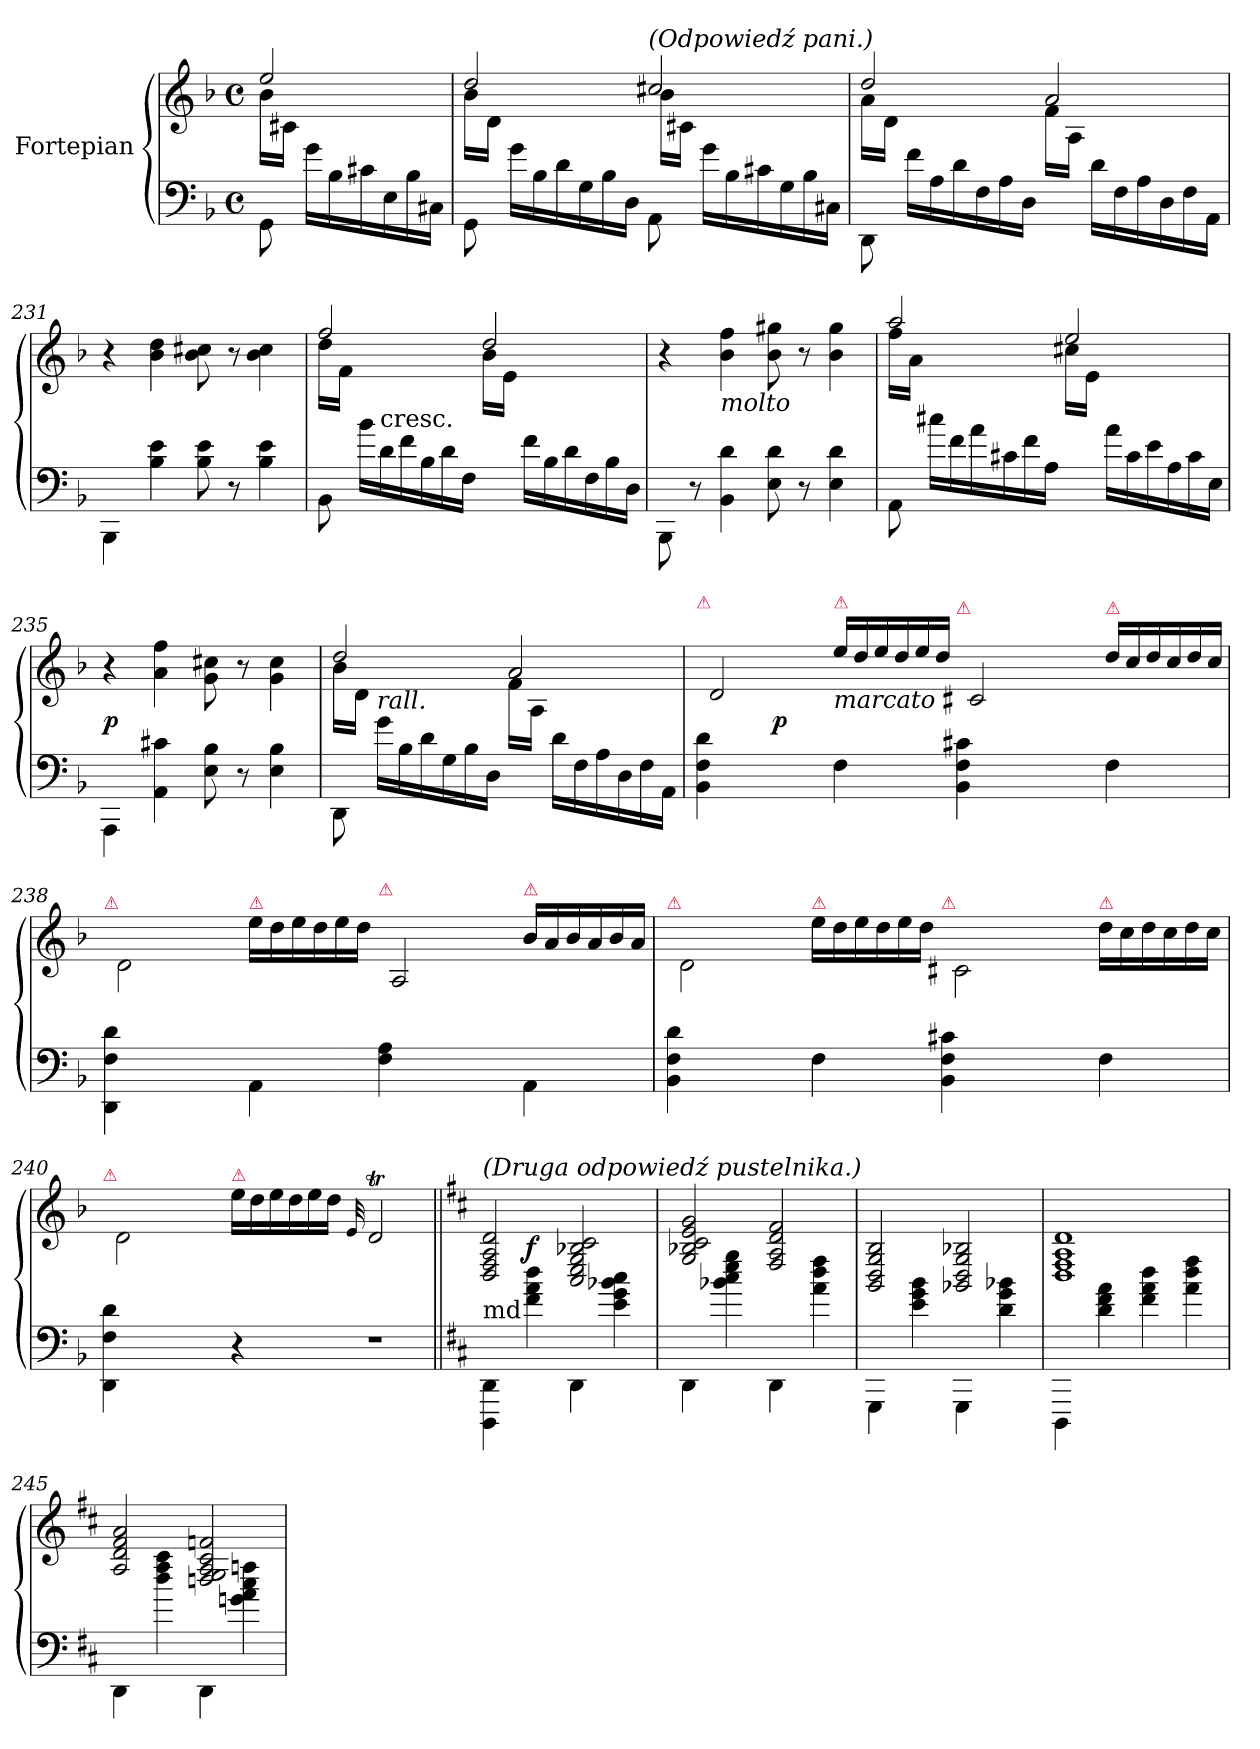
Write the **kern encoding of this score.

**kern	**kern	**dynam
*part1	*part1	*part1
*staff2	*staff1	*staff1/2
*I"Fortepian	*	*
*clefF4	*clefG2	*
*k[b-]	*k[b-]	*
*M4/4	*M4/4	*
*met(c)	*met(c)	*
=	=	=
*	*^	*
8GG\	2ee/	16b-\LL	.
.	.	16c#X\JJ	.
16g\LL	.	8ryy	.
16B-\	.	.	.
16c#X\	.	4ryy	.
16E\	.	.	.
16B-\	.	.	.
16C#X\JJ	.	.	.
=229	=229	=229	=229
8GG\	2dd/	16b-\LL	.
.	.	16d\JJ	.
16g\LL	.	8ryy	.
16B-\	.	.	.
16d\	.	4ryy	.
16G\	.	.	.
16B-\	.	.	.
16D\JJ	.	.	.
!	!LO:TX:a:i:t=(Odpowiedź pani.)	!	!
8AA\	2cc#X/	16b-\LL	.
.	.	16c#X\JJ	.
16g\LL	.	8ryy	.
16B-\	.	.	.
16c#X\	.	4ryy	.
16G\	.	.	.
16B-\	.	.	.
16C#X\JJ	.	.	.
=230	=230	=230	=230
8DD\	2dd/	16a\LL	.
.	.	16d\JJ	.
16f\LL	.	8ryy	.
16A\	.	.	.
16d\	.	4ryy	.
16F\	.	.	.
16A\	.	.	.
16D\JJ	.	.	.
8ryy	2a/	16f\LL	.
.	.	16A\JJ	.
16d\LL	.	8ryy	.
16F\	.	.	.
16A\	.	4ryy	.
16D\	.	.	.
16F\	.	.	.
16AA\JJ	.	.	.
*	*v	*v	*
=231	=231	=231
4BBB-\	4r	.
4B-\ 4e\	4b-\ 4dd\	.
8B-\ 8e\	8b-\ 8cc#X\	.
8r	8r	.
4B-\ 4e\	4b-\ 4cc#\	.
=232	=232	=232
*	*^	*
*	*	*^	*
8BB-\	2ff/	16dd\LL	8.ryy	.
.	.	16f\JJ	.	.
16b-\LL	.	8ryy	.	.
!	!	!	!LO:TX:c:t=cresc.	!
16d\	.	.	2ryy	.
16f\	.	4ryy	.	.
16B-\	.	.	.	.
16d\	.	.	.	.
16F\JJ	.	.	.	.
8ryy	2dd/	16b-\LL	.	.
.	.	16e\JJ	.	.
16f\LL	.	8ryy	.	.
16B-\	.	.	4ryy	.
16d\	.	4ryy	.	.
16F\	.	.	.	.
16B-\	.	.	.	.
16D\JJ	.	.	16ryy	.
*	*v	*v	*v	*
=233	=233	=233
8BBB-\	4r	.
8r	.	.
!	!LO:TX:b:i:t=molto	!
4BB-\ 4d\	4b-\ 4ff\	.
8E\ 8d\	8b-\ 8gg#X\	.
8r	8r	.
4E\ 4d\	4b-\ 4gg#\	.
=234	=234	=234
*	*^	*
8AA\	2aa/	16ff\LL	.
.	.	16a\JJ	.
16cc#X\LL	.	8ryy	.
16f\	.	.	.
16a\	.	4ryy	.
16c#X\	.	.	.
16f\	.	.	.
16A\JJ	.	.	.
8ryy	2ee/	16cc#X\LL	.
.	.	16e\JJ	.
16a\LL	.	8ryy	.
16c#\	.	.	.
16e\	.	4ryy	.
16A\	.	.	.
16c#\	.	.	.
16E\JJ	.	.	.
*	*v	*v	*
=235	=235	=235
4AAA\	4r	p
4AA\ 4c#X\	4a\ 4ff\	.
8E\ 8B-\	8g\ 8cc#X\	.
8r	8r	.
4E\ 4B-\	4g\ 4cc#\	.
=236	=236	=236
*	*^	*
8DD\	2dd/	16b-\LL	.
.	.	16d\JJ	.
!	!	!LO:TX:b:i:t=rall.	!
16g\LL	.	8ryy	.
16B-\	.	.	.
16d\	.	4ryy	.
16G\	.	.	.
16B-\	.	.	.
16D\JJ	.	.	.
8ryy	2a/	16f\LL	.
.	.	16A\JJ	.
16d\LL	.	8ryy	.
16F\	.	.	.
16A\	.	4ryy	.
16D\	.	.	.
16F\	.	.	.
16AA\JJ	.	.	.
=237	=237	=237	=237
*	*Xtuplet	*	*
!	!LO:TX:a:color=crimson:t=⚠	!	!
4BB-\ 4F\ 4d\	24d/LLyy	2d/	.
.	24b-/	.	.
.	24ee/	.	.
.	24dd/	.	p
.	24ee/	.	.
.	24dd/JJ	.	.
!	!LO:TX:b:i:t=marcato	!	!
!	!LO:TX:a:color=crimson:t=⚠	!	!
4F\	24ee/LL	.	.
.	24dd/	.	.
.	24ee/	.	.
.	24dd/	.	.
.	24ee/	.	.
.	24dd/JJ	.	.
!	!LO:TX:a:color=crimson:t=⚠	!	!
4BB-\ 4F\ 4c#X\	24c#X/LLyy	2c#X/	.
.	24b-/	.	.
.	24dd/	.	.
.	24cc#X/	.	.
.	24dd/	.	.
.	24cc#/JJ	.	.
!	!LO:TX:a:color=crimson:t=⚠	!	!
4F\	24dd/LL	.	.
.	24cc#/	.	.
.	24dd/	.	.
.	24cc#/	.	.
.	24dd/	.	.
.	24cc#/JJ	.	.
=238	=238	=238	=238
!	!LO:TX:a:color=crimson:t=⚠	!	!
4DD\ 4F\ 4d\	24d\LLyy	2d\	.
.	24a\	.	.
.	24ee\	.	.
.	24dd\	.	.
.	24ee\	.	.
.	24dd\JJ	.	.
!	!LO:TX:a:color=crimson:t=⚠	!	!
4AA\	24ee\LL	.	.
.	24dd\	.	.
.	24ee\	.	.
.	24dd\	.	.
.	24ee\	.	.
.	24dd\JJ	.	.
!	!LO:TX:a:color=crimson:t=⚠	!	!
4F\ 4A\	24A/LLyy	2A/	.
.	24d/	.	.
.	24b-/	.	.
.	24a/	.	.
.	24b-/	.	.
.	24a/JJ	.	.
!	!LO:TX:a:color=crimson:t=⚠	!	!
4AA\	24b-/LL	.	.
.	24a/	.	.
.	24b-/	.	.
.	24a/	.	.
.	24b-/	.	.
.	24a/JJ	.	.
=239	=239	=239	=239
!	!LO:TX:a:color=crimson:t=⚠	!	!
4BB-\ 4F\ 4d\	24d\LLyy	2d\	.
.	24b-\	.	.
.	24ee\	.	.
.	24dd\	.	.
.	24ee\	.	.
.	24dd\JJ	.	.
!	!LO:TX:a:color=crimson:t=⚠	!	!
4F\	24ee\LL	.	.
.	24dd\	.	.
.	24ee\	.	.
.	24dd\	.	.
.	24ee\	.	.
.	24dd\JJ	.	.
!	!LO:TX:a:color=crimson:t=⚠	!	!
4BB-\ 4F\ 4c#X\	24c#X\LLyy	2c#X\	.
.	24b-\	.	.
.	24dd\	.	.
.	24cc#X\	.	.
.	24dd\	.	.
.	24cc#\JJ	.	.
!	!LO:TX:a:color=crimson:t=⚠	!	!
4F\	24dd\LL	.	.
.	24cc#\	.	.
.	24dd\	.	.
.	24cc#\	.	.
.	24dd\	.	.
.	24cc#\JJ	.	.
=240	=240	=240	=240
!	!LO:TX:a:color=crimson:t=⚠	!	!
4DD\ 4F\ 4d\	24d\LLyy	2d\	.
.	24a\	.	.
.	24ee\	.	.
.	24dd\	.	.
.	24ee\	.	.
.	24dd\JJ	.	.
!	!LO:TX:a:color=crimson:t=⚠	!	!
4r	24ee\LL	.	.
.	24dd\	.	.
.	24ee\	.	.
.	24dd\	.	.
.	24ee\	.	.
.	24dd\JJ	.	.
.	32qqe/	.	.
!LO:N:vis=1	!	!	!
2r	2dT/	2ryy	.
=241||	=241||	=241||	=241||
*k[f#c#]	*k[f#c#]	*	*
!	!LO:TX:a:i:t=(Druga odpowiedź pustelnika.)	!	!
!LO:TX:a:t=md	!	!	!
4DDD\ 4DD\	2D/ 2F#/ 2A/ 2d/	4ryy	.
4f#\ 4a\ 4dd\	.	2.ryy	f
4DD\	2C#/ 2E/ 2G/ 2B-X/ 2c#/	.	.
4e\ 4g\ 4b-X\ 4cc#\	.	.	.
*	*v	*v	*
=242	=242	=242
4DD\	2G/ 2B-X/ 2c#/ 2e/ 2g/	.
4b-X\ 4cc#\ 4ee\ 4gg\	.	.
4DD\	2F#/ 2A/ 2d/ 2f#/	.
4a\ 4dd\ 4ff#\	.	.
=243	=243	=243
4GGG\	2BB/ 2D/ 2G/ 2B/	.
4e\ 4g\ 4b\	.	.
4GGG\	2BB-X/ 2D/ 2G/ 2B-X/	.
4d\ 4g\ 4b-X\	.	.
=244	=244	=244
4DDD\	1D/ 1F#/ 1A/ 1d/	.
4d\ 4f#\ 4a\	.	.
4f#\ 4a\ 4dd\	.	.
4a\ 4dd\ 4ff#\	.	.
=245	=245	=245
4DD\	2A/ 2d/ 2f#/ 2a/	.
4dd\ 4ff#\ 4aa\	.	.
4DD\	2Fn/ 2G/ 2A/ 2c#/ 2fn/	.
4gn\ 4a\ 4cc#\ 4ffn\	.	.
=	=	=
*-	*-	*-
